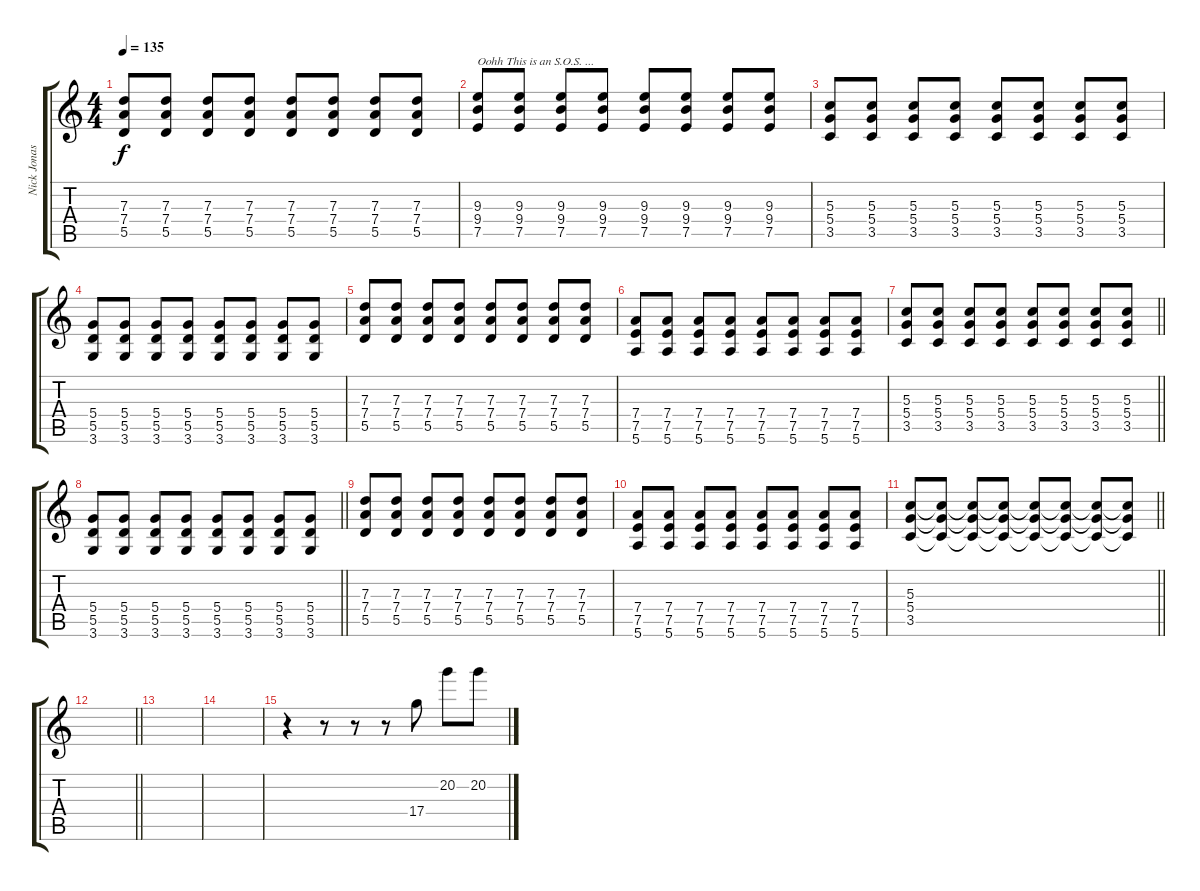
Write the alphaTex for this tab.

\track ("Nick Jonas" "Nick Jonas") {instrument overdrivenguitar}
\staff {score tabs}
\tuning (E4 B3 G3 D3 A2 E2) {hide}
\ts (4 4)
\tempo 135
\clef g2
\ks c
(7.3 7.4 5.5).8{dy f} (7.3 7.4 5.5).8 (7.3 7.4 5.5).8 (7.3 7.4 5.5).8 (7.3 7.4 5.5).8 (7.3 7.4 5.5).8 (7.3 7.4 5.5).8 (7.3 7.4 5.5).8 |
(9.3 9.4 7.5).8{txt "Oohh This is an S.O.S. ..."} (9.3 9.4 7.5).8 (9.3 9.4 7.5).8 (9.3 9.4 7.5).8 (9.3 9.4 7.5).8 (9.3 9.4 7.5).8 (9.3 9.4 7.5).8 (9.3 9.4 7.5).8 |
(5.3 5.4 3.5).8 (5.3 5.4 3.5).8 (5.3 5.4 3.5).8 (5.3 5.4 3.5).8 (5.3 5.4 3.5).8 (5.3 5.4 3.5).8 (5.3 5.4 3.5).8 (5.3 5.4 3.5).8 |
(5.4 5.5 3.6).8 (5.4 5.5 3.6).8 (5.4 5.5 3.6).8 (5.4 5.5 3.6).8 (5.4 5.5 3.6).8 (5.4 5.5 3.6).8 (5.4 5.5 3.6).8 (5.4 5.5 3.6).8 |
(7.3 7.4 5.5).8 (7.3 7.4 5.5).8 (7.3 7.4 5.5).8 (7.3 7.4 5.5).8 (7.3 7.4 5.5).8 (7.3 7.4 5.5).8 (7.3 7.4 5.5).8 (7.3 7.4 5.5).8 |
(7.4 7.5 5.6).8 (7.4 7.5 5.6).8 (7.4 7.5 5.6).8 (7.4 7.5 5.6).8 (7.4 7.5 5.6).8 (7.4 7.5 5.6).8 (7.4 7.5 5.6).8 (7.4 7.5 5.6).8 |
\barLineRight lightlight
(5.3 5.4 3.5).8 (5.3 5.4 3.5).8 (5.3 5.4 3.5).8 (5.3 5.4 3.5).8 (5.3 5.4 3.5).8 (5.3 5.4 3.5).8 (5.3 5.4 3.5).8 (5.3 5.4 3.5).8 |
\barLineRight lightlight
(5.4 5.5 3.6).8 (5.4 5.5 3.6).8 (5.4 5.5 3.6).8 (5.4 5.5 3.6).8 (5.4 5.5 3.6).8 (5.4 5.5 3.6).8 (5.4 5.5 3.6).8 (5.4 5.5 3.6).8 |
(7.3 7.4 5.5).8 (7.3 7.4 5.5).8 (7.3 7.4 5.5).8 (7.3 7.4 5.5).8 (7.3 7.4 5.5).8 (7.3 7.4 5.5).8 (7.3 7.4 5.5).8 (7.3 7.4 5.5).8 |
(7.4 7.5 5.6).8 (7.4 7.5 5.6).8 (7.4 7.5 5.6).8 (7.4 7.5 5.6).8 (7.4 7.5 5.6).8 (7.4 7.5 5.6).8 (7.4 7.5 5.6).8 (7.4 7.5 5.6).8 |
\barLineRight lightlight
(5.3 5.4 3.5).8 (5.3{t} 5.4{t} 3.5{t}).8 (5.3{t} 5.4{t} 3.5{t}).8 (5.3{t} 5.4{t} 3.5{t}).8 (5.3{t} 5.4{t} 3.5{t}).8 (5.3{t} 5.4{t} 3.5{t}).8 (5.3{t} 5.4{t} 3.5{t}).8 (5.3{t} 5.4{t} 3.5{t}).8 |
\barLineRight lightlight
|
|
|
r.4 r.8 r.8 r.8 17.4.8 20.2.8 20.2.8
